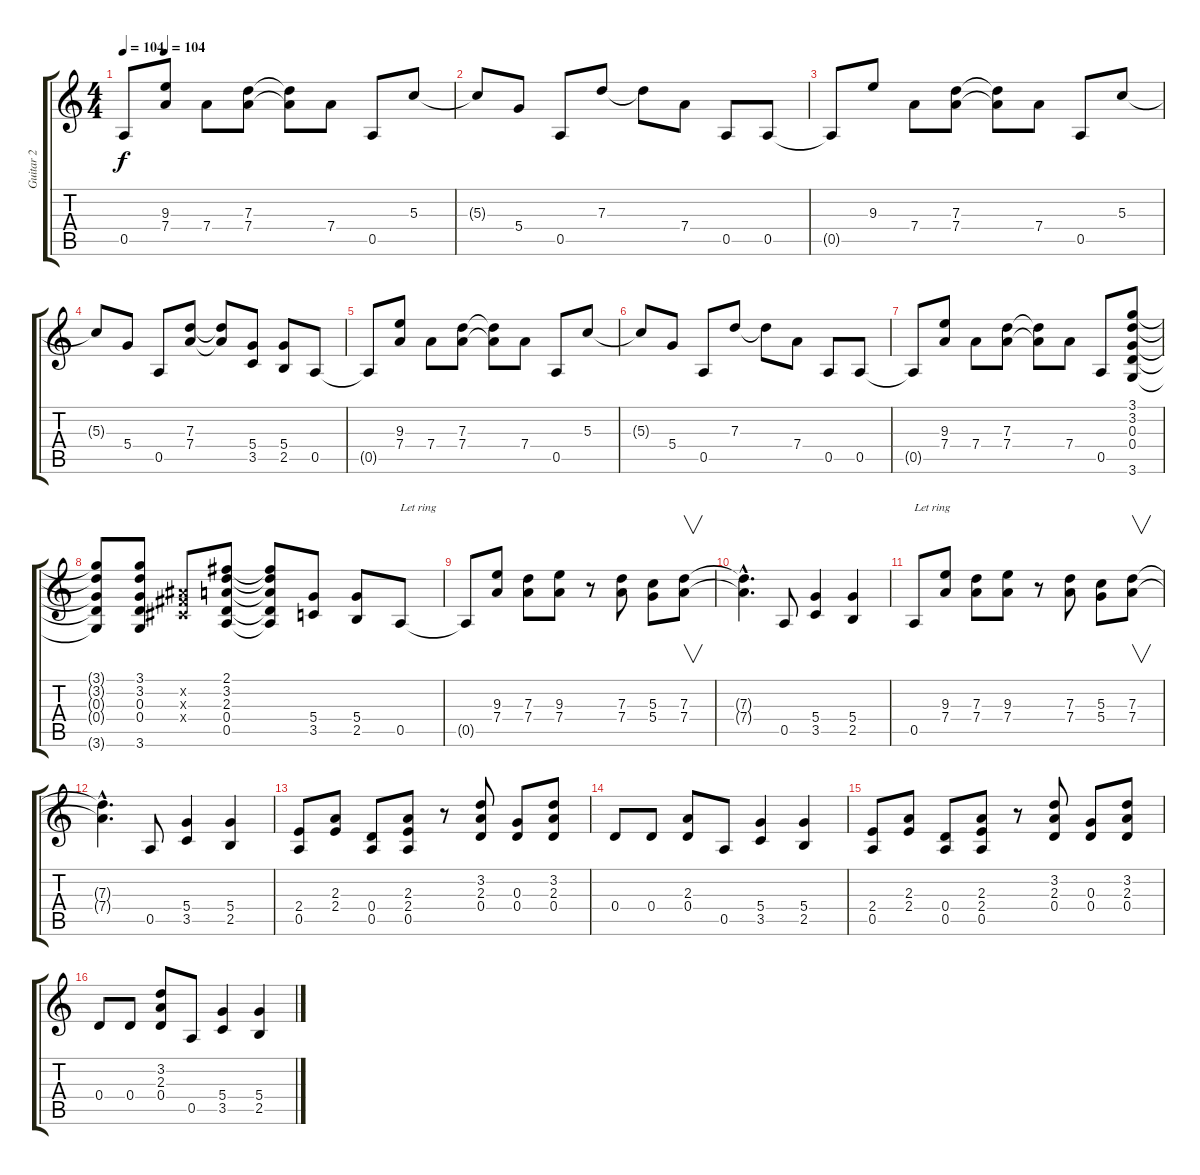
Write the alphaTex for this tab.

\track ("Guitar 2" "Guitar 2") {instrument overdrivenguitar}
\staff {score tabs}
\tuning (E4 B3 G3 D3 A2 E2) {hide}
\ts (4 4)
\tempo 104
\tempo (104 0.125)
\clef g2
\ks c
0.5{t}.8{dy f} (9.3 7.4).8 7.4.8 (7.3 7.4).8 (7.3{t} 7.4{t}).8 7.4.8 0.5.8 5.3.8 |
5.3{t}.8 5.4.8 0.5.8 7.3.8 7.3{t}.8 7.4.8 0.5.8 0.5.8 |
0.5{t}.8 9.3.8 7.4.8 (7.3 7.4).8 (7.3{t} 7.4{t}).8 7.4.8 0.5.8 5.3.8 |
5.3{t}.8 5.4.8 0.5.8 (7.3 7.4).8 (7.3{t} 7.4{t}).8 (5.4 3.5).8 (5.4 2.5).8 0.5.8 |
0.5{t}.8 (9.3 7.4).8 7.4.8 (7.3 7.4).8 (7.3{t} 7.4{t}).8 7.4.8 0.5.8 5.3.8 |
5.3{t}.8 5.4.8 0.5.8 7.3.8 7.3{t}.8 7.4.8 0.5.8 0.5.8 |
0.5{t}.8 (9.3 7.4).8 7.4.8 (7.3 7.4).8 (7.3{t} 7.4{t}).8 7.4.8 0.5.8 (3.1 3.2 0.3 0.4 3.6).8 |
(3.1{t} 3.2{t} 0.3{t} 0.4{t} 3.6{t}).8 (3.1 3.2 0.3 0.4 3.6).8 (-1.2{x} -1.3{x} -1.4{x}).8 (2.1 3.2 2.3 0.4 0.5).8 (2.1{t} 3.2{t} 2.3{t} 0.4{t} 0.5{t}).8 (5.4 3.5).8 (5.4 2.5).8 0.5.8{txt "Let ring"} |
0.5{t}.8 (9.3 7.4).8 (7.3 7.4).8 (9.3 7.4).8 r.8 (7.3 7.4).8 (5.3 5.4).8 (7.3 7.4).8{v} |
(7.3{hac t} 7.4{hac t}).4{d} 0.5.8 (5.4 3.5).4 (5.4 2.5).4 |
0.5.8{txt "Let ring"} (9.3 7.4).8 (7.3 7.4).8 (9.3 7.4).8 r.8 (7.3 7.4).8 (5.3 5.4).8 (7.3 7.4).8{v} |
(7.3{hac t} 7.4{hac t}).4{d} 0.5.8 (5.4 3.5).4 (5.4 2.5).4 |
(2.4 0.5).8 (2.3 2.4).8 (0.4 0.5).8 (2.3 2.4 0.5).8 r.8 (3.2 2.3 0.4).8 (0.3 0.4).8 (3.2 2.3 0.4).8 |
0.4.8 0.4.8 (2.3 0.4).8 0.5.8 (5.4 3.5).4 (5.4 2.5).4 |
(2.4 0.5).8 (2.3 2.4).8 (0.4 0.5).8 (2.3 2.4 0.5).8 r.8 (3.2 2.3 0.4).8 (0.3 0.4).8 (3.2 2.3 0.4).8 |
0.4.8 0.4.8 (3.2 2.3 0.4).8 0.5.8 (5.4 3.5).4 (5.4 2.5).4
